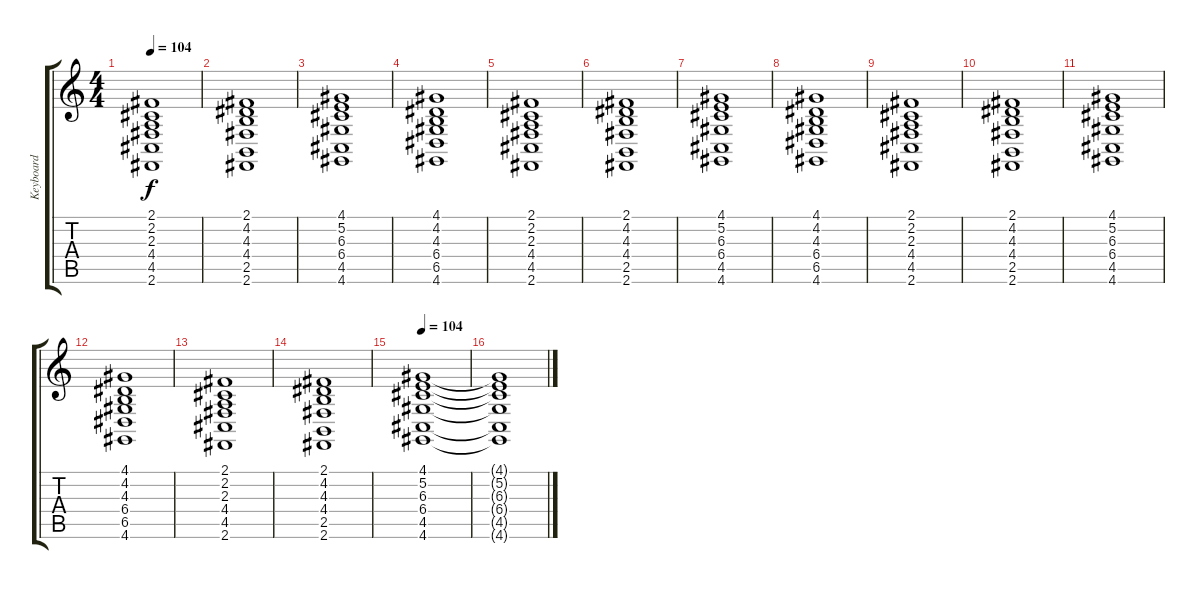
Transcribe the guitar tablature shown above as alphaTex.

\track ("Keyboard" "Keyboard") {instrument pad2warm}
\staff {score tabs}
\tuning (E4 B3 G3 D3 A2 E2) {hide}
\ts (4 4)
\tempo 104
\clef g2
\ks c
(2.1 2.2 2.3 4.4 4.5 2.6).1{dy f} |
(2.1 4.2 4.3 4.4 2.5 2.6).1 |
(4.1 5.2 6.3 6.4 4.5 4.6).1 |
(4.1 4.2 4.3 6.4 6.5 4.6).1 |
(2.1 2.2 2.3 4.4 4.5 2.6).1 |
(2.1 4.2 4.3 4.4 2.5 2.6).1 |
(4.1 5.2 6.3 6.4 4.5 4.6).1 |
(4.1 4.2 4.3 6.4 6.5 4.6).1 |
(2.1 2.2 2.3 4.4 4.5 2.6).1 |
(2.1 4.2 4.3 4.4 2.5 2.6).1 |
(4.1 5.2 6.3 6.4 4.5 4.6).1 |
(4.1 4.2 4.3 6.4 6.5 4.6).1 |
(2.1 2.2 2.3 4.4 4.5 2.6).1 |
(2.1 4.2 4.3 4.4 2.5 2.6).1 |
\tempo 104
(4.1 5.2 6.3 6.4 4.5 4.6).1{volume 11} |
(4.1{t} 5.2{t} 6.3{t} 6.4{t} 4.5{t} 4.6{t}).1
